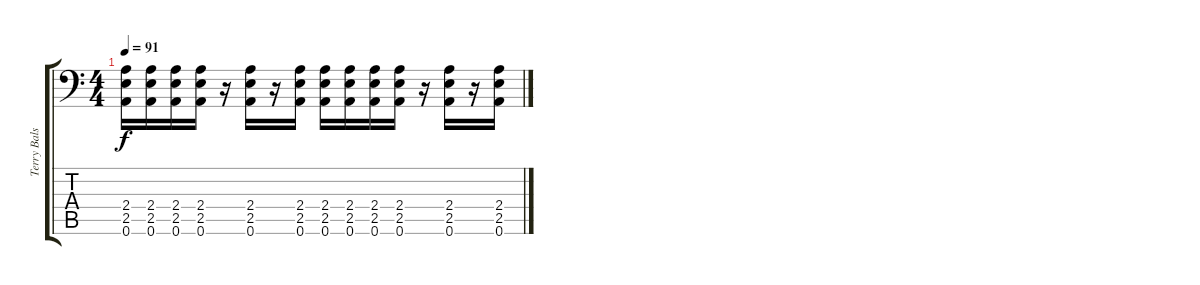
\track ("Terry Balsamo (Guitar II)" "Terry Bals") {instrument distortionguitar}
\staff {score tabs}
\tuning (A3 F3 C3 G2 D2 A1) {hide}
\ts (4 4)
\tempo 91
\clef f4
\ks c
(2.4 2.5 0.6).16{dy f} (2.4 2.5 0.6).16 (2.4 2.5 0.6).16 (2.4 2.5 0.6).16 r.16 (2.4 2.5 0.6).16 r.16 (2.4 2.5 0.6).16 (2.4 2.5 0.6).16 (2.4 2.5 0.6).16 (2.4 2.5 0.6).16 (2.4 2.5 0.6).16 r.16 (2.4 2.5 0.6).16 r.16 (2.4 2.5 0.6).16
